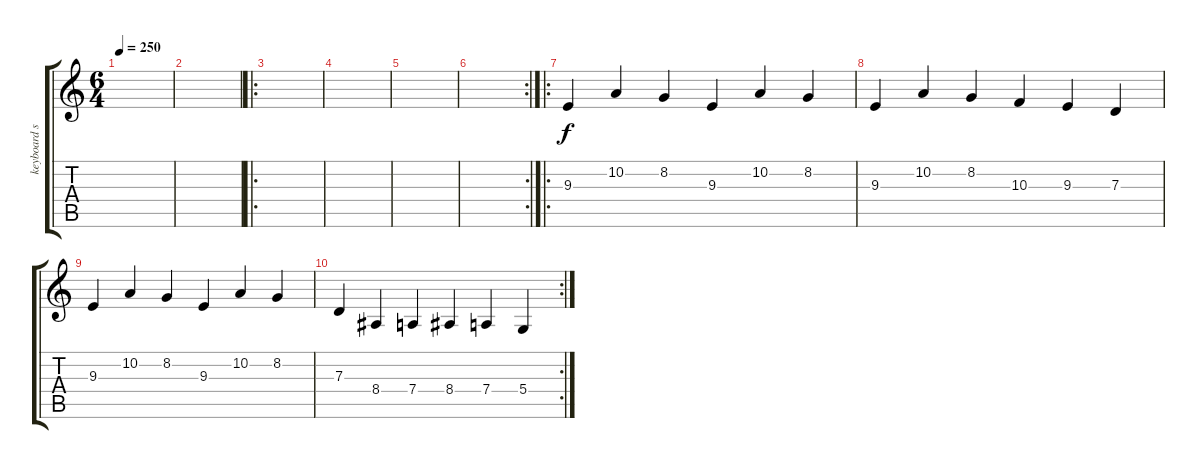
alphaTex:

\track ("keyboard solo" "keyboard s") {instrument acousticgrandpiano}
\staff {score tabs}
\tuning (E4 B3 G3 D3 A2 E2) {hide}
\ts (6 4)
\tempo 250
\clef g2
\ks c
|
|
\ro
|
|
|
\rc 2
|
\ro
9.3.4 10.2.4 8.2.4 9.3.4 10.2.4 8.2.4 |
9.3.4 10.2.4 8.2.4 10.3.4 9.3.4 7.3.4 |
9.3.4 10.2.4 8.2.4 9.3.4 10.2.4 8.2.4 |
\rc 2
7.3.4 8.4.4 7.4.4 8.4.4 7.4.4 5.4.4
